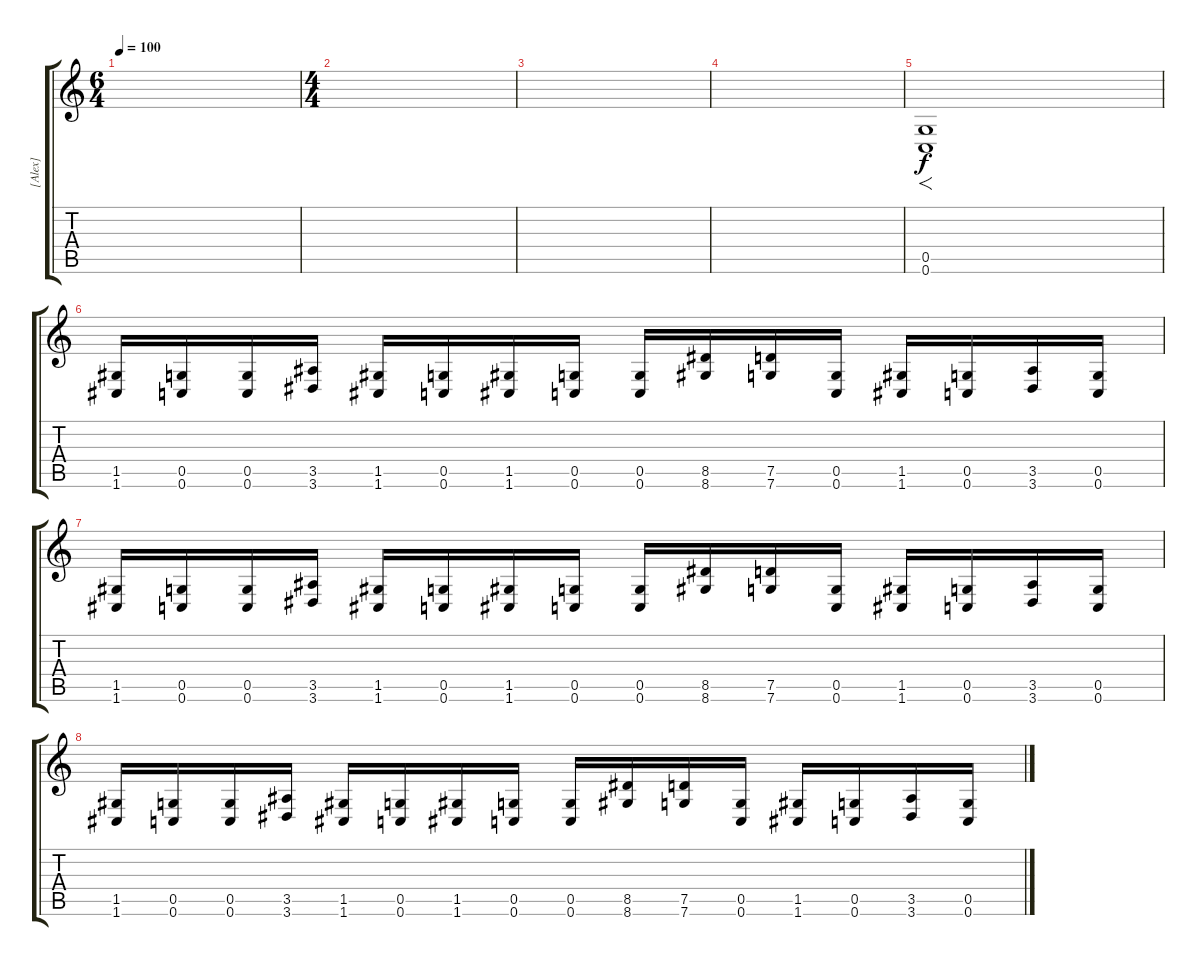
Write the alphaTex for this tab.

\track ("[Alex]" "[Alex]") {instrument distortionguitar}
\staff {score tabs}
\tuning (D4 A3 F3 C3 G2 C2) {hide}
\ts (6 4)
\tempo 100
\clef g2
\ks c
|
\ts (4 4)
|
|
|
(0.5 0.6).1{f} |
(1.5 1.6).16 (0.5 0.6).16 (0.5 0.6).16 (3.5 3.6).16 (1.5 1.6).16 (0.5 0.6).16 (1.5 1.6).16 (0.5 0.6).16 (0.5 0.6).16 (8.5 8.6).16 (7.5 7.6).16 (0.5 0.6).16 (1.5 1.6).16 (0.5 0.6).16 (3.5 3.6).16 (0.5 0.6).16 |
(1.5 1.6).16 (0.5 0.6).16 (0.5 0.6).16 (3.5 3.6).16 (1.5 1.6).16 (0.5 0.6).16 (1.5 1.6).16 (0.5 0.6).16 (0.5 0.6).16 (8.5 8.6).16 (7.5 7.6).16 (0.5 0.6).16 (1.5 1.6).16 (0.5 0.6).16 (3.5 3.6).16 (0.5 0.6).16 |
(1.5 1.6).16 (0.5 0.6).16 (0.5 0.6).16 (3.5 3.6).16 (1.5 1.6).16 (0.5 0.6).16 (1.5 1.6).16 (0.5 0.6).16 (0.5 0.6).16 (8.5 8.6).16 (7.5 7.6).16 (0.5 0.6).16 (1.5 1.6).16 (0.5 0.6).16 (3.5 3.6).16 (0.5 0.6).16
